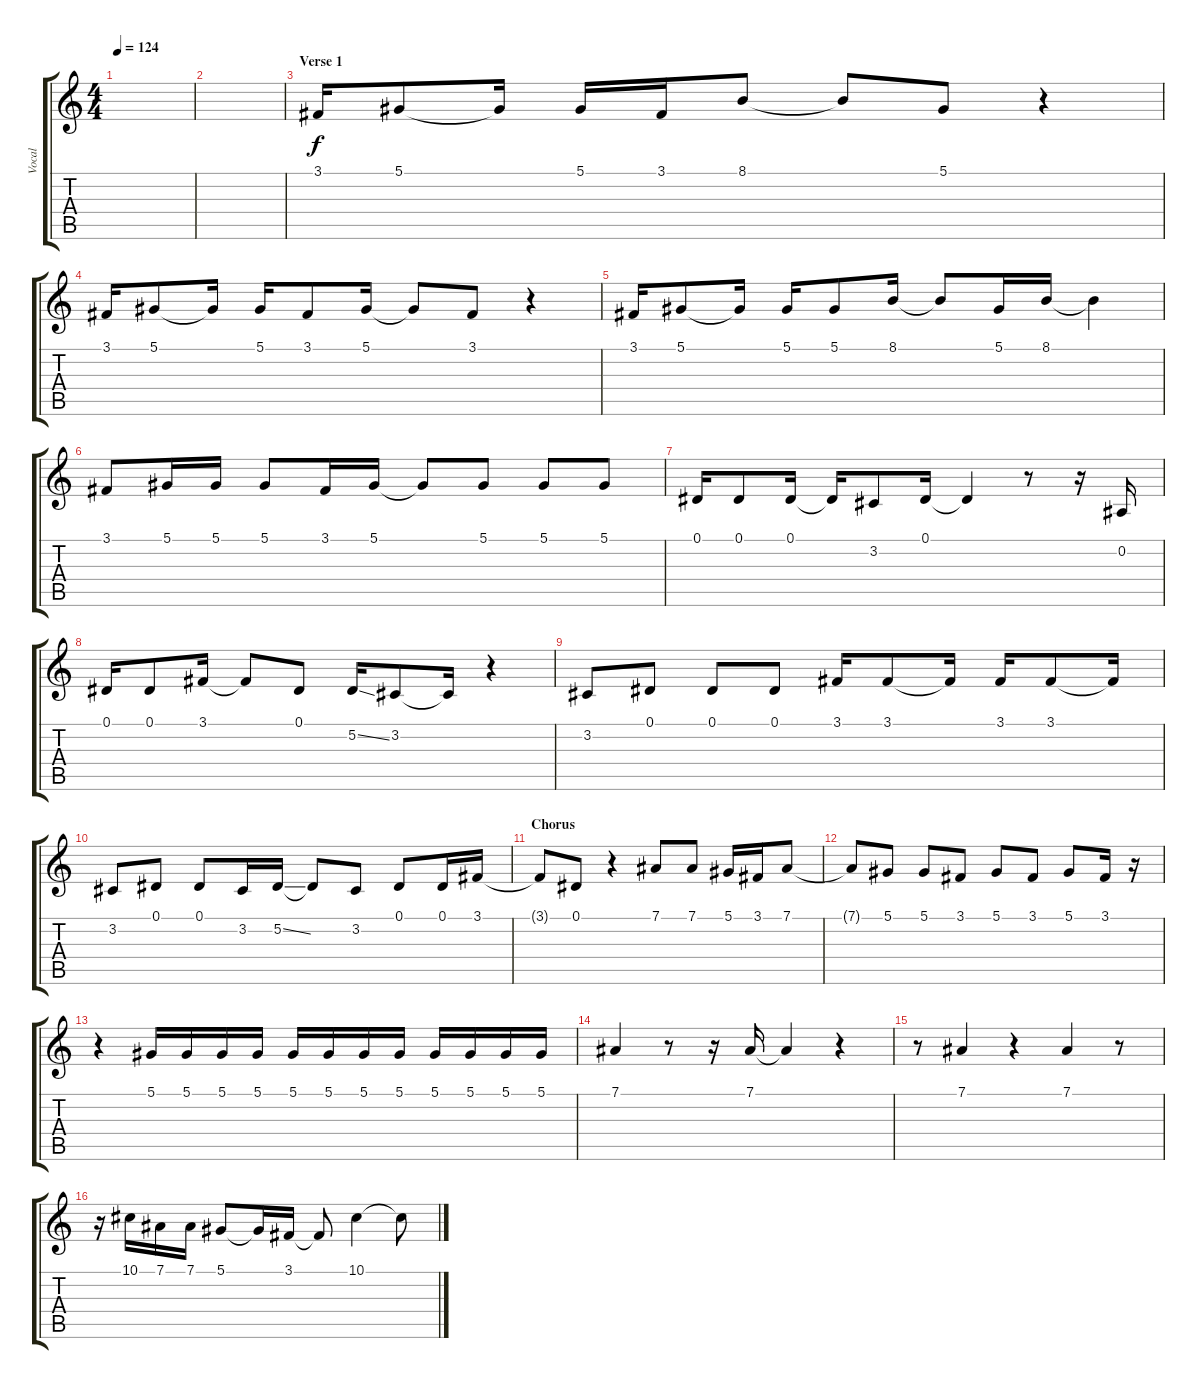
\track ("Vocal" "Vocal") {instrument lead2sawtooth}
\staff {score tabs}
\tuning (Eb4 Bb3 Gb3 Db3 Ab2 Eb2) {hide}
\ts (4 4)
\tempo 124
\clef g2
\ks c
|
|
\section ("" "Verse 1")
3.1.16 5.1.8 5.1{t}.16 5.1.16 3.1.16 8.1.8 8.1{t}.8 5.1.8 r.4 |
3.1.16 5.1.8 5.1{t}.16 5.1.16 3.1.8 5.1.16 5.1{t}.8 3.1.8 r.4 |
3.1.16 5.1.8 5.1{t}.16 5.1.16 5.1.8 8.1.16 8.1{t}.8 5.1.16 8.1.16 8.1{t}.4 |
3.1.8 5.1.16 5.1.16 5.1.8 3.1.16 5.1.16 5.1{t}.8 5.1.8 5.1.8 5.1.8 |
0.1.16 0.1.8 0.1.16 0.1{t}.16 3.2.8 0.1.16 0.1{t}.4 r.8 r.16 0.2.16 |
0.1.16 0.1.8 3.1.16 3.1{t}.8 0.1.8 5.2{ss}.16 3.2.8 3.2{t}.16 r.4 |
3.2.8 0.1.8 0.1.8 0.1.8 3.1.16 3.1.8 3.1{t}.16 3.1.16 3.1.8 3.1{t}.16 |
3.2.8 0.1.8 0.1.8 3.2.16 5.2{ss}.16 5.2{t}.8 3.2.8 0.1.8 0.1.16 3.1.16 |
\section ("" "Chorus")
3.1{t}.8 0.1.8 r.4 7.1.8 7.1.8 5.1.16 3.1.16 7.1.8 |
7.1{t}.8 5.1.8 5.1.8 3.1.8 5.1.8 3.1.8 5.1.8 3.1.16 r.16 |
r.4 5.1.16 5.1.16 5.1.16 5.1.16 5.1.16 5.1.16 5.1.16 5.1.16 5.1.16 5.1.16 5.1.16 5.1.16 |
7.1.4 r.8 r.16 7.1.16 7.1{t}.4 r.4 |
r.8 7.1.4 r.4 7.1.4 r.8 |
r.16 10.1.16 7.1.16 7.1.16 5.1.8 5.1{t}.16 3.1.16 3.1{t}.8 10.1.4 10.1{t}.8
